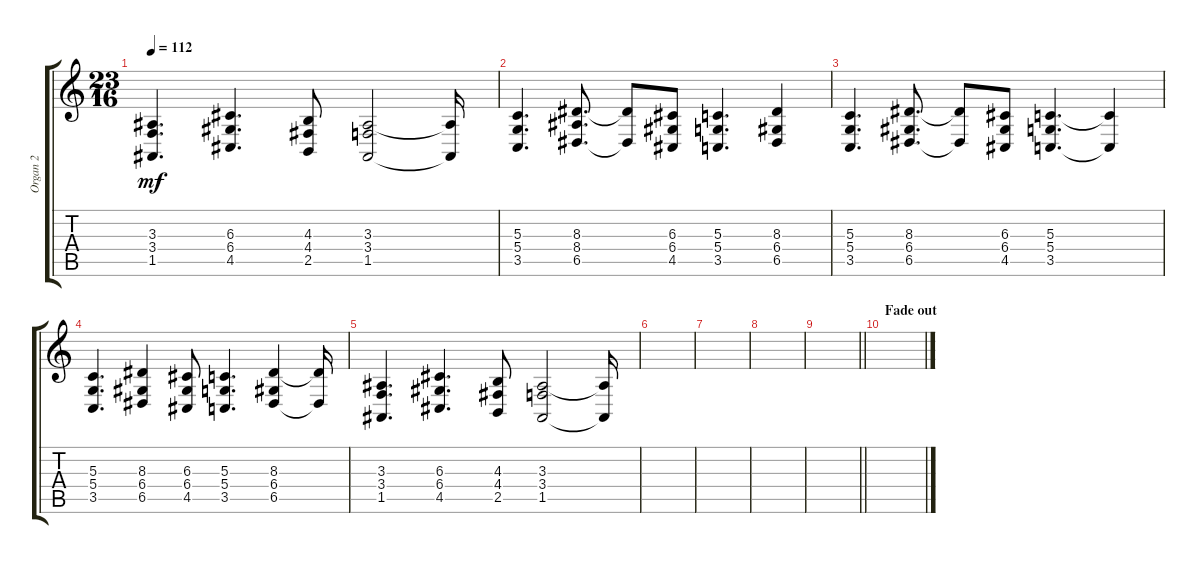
\track ("Organ 2" "Organ 2") {instrument rockorgan}
\staff {score tabs}
\tuning (E4 B3 G3 D3 A2 E2) {hide}
\ts (23 16)
\tempo 112
\clef g2
\ks c
(3.3 3.4 1.5).4{d dy mf} (6.3 6.4 4.5).4{d} (4.3 4.4 2.5).8 (3.3 3.4 1.5).2 (3.3{t} 1.5{t}).16 |
(5.3 5.4 3.5).4{d volume 12} (8.3 8.4 6.5).8{d} (8.3{t} 6.5{t}).8 (6.3 6.4 4.5).8 (5.3 5.4 3.5).4{d} (8.3 6.4 6.5).4 |
(5.3 5.4 3.5).4{d} (8.3 6.4 6.5).8{d} (8.3{t} 6.5{t}).8 (6.3 6.4 4.5).8 (5.3 5.4 3.5).4{d} (5.3{t} 3.5{t}).4 |
(5.3 5.4 3.5).4{d} (8.3 6.4 6.5).4 (6.3 6.4 4.5).8 (5.3 5.4 3.5).4{d} (8.3 6.4 6.5).4 (8.3{t} 6.5{t}).16 |
(3.3 3.4 1.5).4{d} (6.3 6.4 4.5).4{d} (4.3 4.4 2.5).8 (3.3 3.4 1.5).2 (3.3{t} 1.5{t}).16 |
|
|
|
\barLineRight lightlight
|
\section ("" "Fade out")
